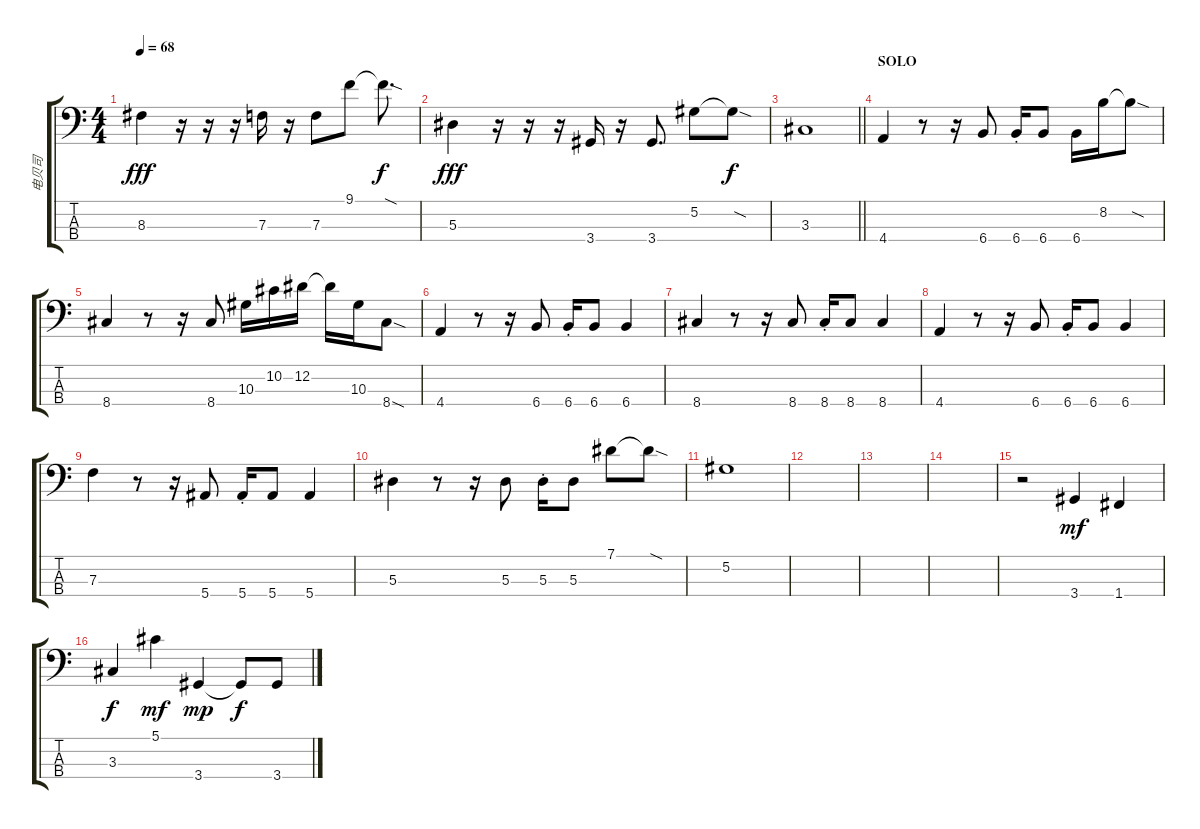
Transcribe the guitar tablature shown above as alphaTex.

\track ("电贝司" "电贝司") {instrument electricbassfinger}
\staff {score tabs}
\tuning (Ab2 Eb2 Bb1 F1) {hide}
\ts (4 4)
\tempo 68
\clef f4
\ks c
8.3.4{dy fff} r.16 r.16 r.16 7.3.16 r.16 7.3.8 9.1.8 9.1{sod t}.8{d dy f} |
5.3.4{dy fff} r.16 r.16 r.16 3.4.16 r.16 3.4.8{d} 5.2.8 5.2{sod t}.8{dy f} |
\barLineRight lightlight
3.3.1 |
\section ("" "SOLO")
4.4.4 r.8 r.16 6.4.8 6.4{st}.16 6.4.8 6.4.16 8.2.16 8.2{sod t}.8 |
8.4.4 r.8 r.16 8.4.8 10.3.16 10.2.16 12.2.16 12.2{t}.16 10.3.16 8.4{sod}.8 |
4.4.4 r.8 r.16 6.4.8 6.4{st}.16 6.4.8 6.4.4 |
8.4.4 r.8 r.16 8.4.8 8.4{st}.16 8.4.8 8.4.4 |
4.4.4 r.8 r.16 6.4.8 6.4{st}.16 6.4.8 6.4.4 |
7.3.4 r.8 r.16 5.4.8 5.4{st}.16 5.4.8 5.4.4 |
5.3.4 r.8 r.16 5.3.8 5.3{st}.16 5.3.8 7.1.8 7.1{sod t}.8 |
5.2.1 |
|
|
|
r.2{volume 14} 3.4.4{dy mf} 1.4.4 |
3.3.4{dy f} 5.1.4{dy mf} 3.4.4{dy mp} 3.4{t}.8{dy f} 3.4.8
